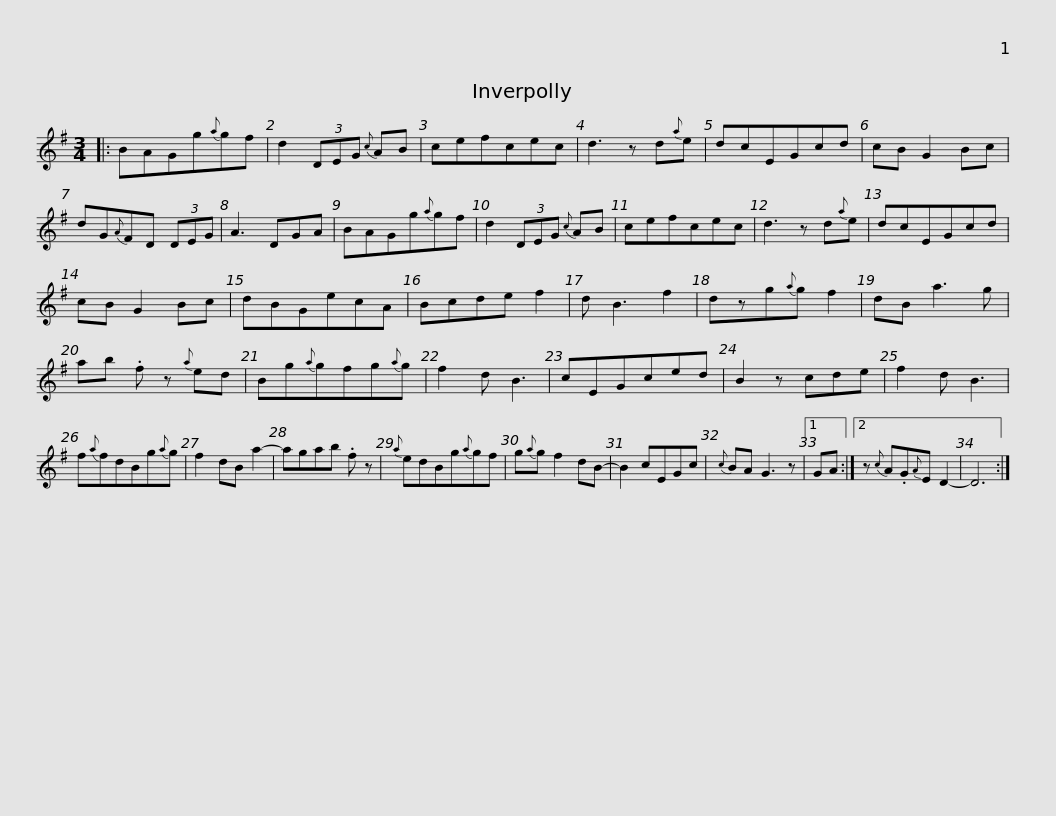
X:1
L:1/8
M:3/4
I:linebreak $
K:G
V:1 treble
V:1
|: BAGg{a}gf | d2 (3DEG{c} AB | cefcec | d3 z d{a}e | dcEGcd | %5
 cB G2 Bc | dG{A}FD (3DEG |$ A3 DGA | BAGg{a}gf | d2 (3DEG{c} AB | %10
 cefcec | d3 z d{a}e | dcEGcd | cB G2 Bc |$ dBGecA | %15
 Bcde f2 | d B3 f2 | dzg{a}g f2 | dB a3 g | ab .f z{a} ed | %20
 Bg{a}gfg{a}g | f2 d B3 |$ cEGced | B2 z cde | f2 d B3 | %25
 f{a}fdBg{a}g | f2 dB a2- | agab .f z |{a} edBg{a}gf |$ g{a}g f2 dB- | %30
 B2 cEGc |{c} BA G3 z |1 GA :|2 z{c} A.G{A}E D2- | D6 :| %35
